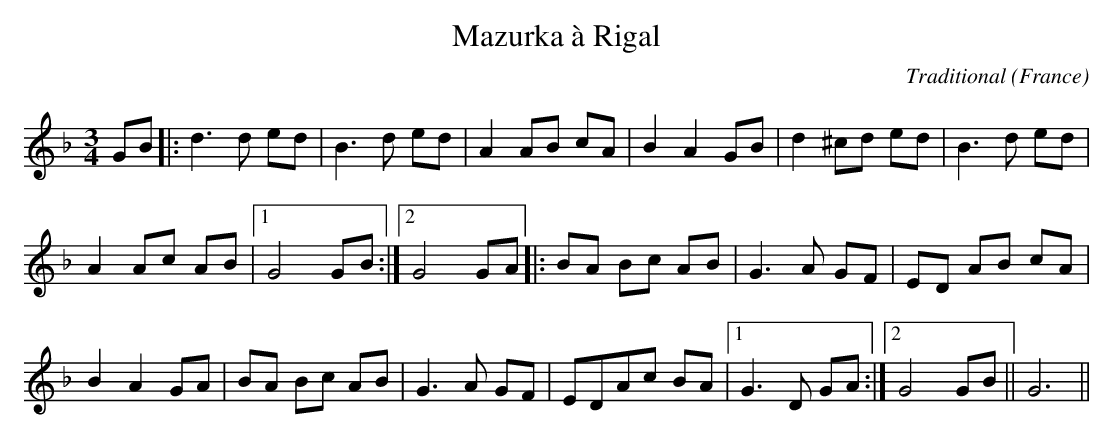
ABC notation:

X:1
T:Mazurka à Rigal
C:Traditional
L:1/8
M:3/4
O:France
K:D min
GB|:d3d ed|B3d ed|A2 AB cA|B2A2GB|d2^cd ed|B3d ed|
A2Ac AB|1G4GB:|2G4GA|:BA Bc AB|G3A GF|ED AB cA|
B2A2GA|BA Bc AB|G3A GF|EDAc BA|1G3D GA:|2G4GB||G6||
